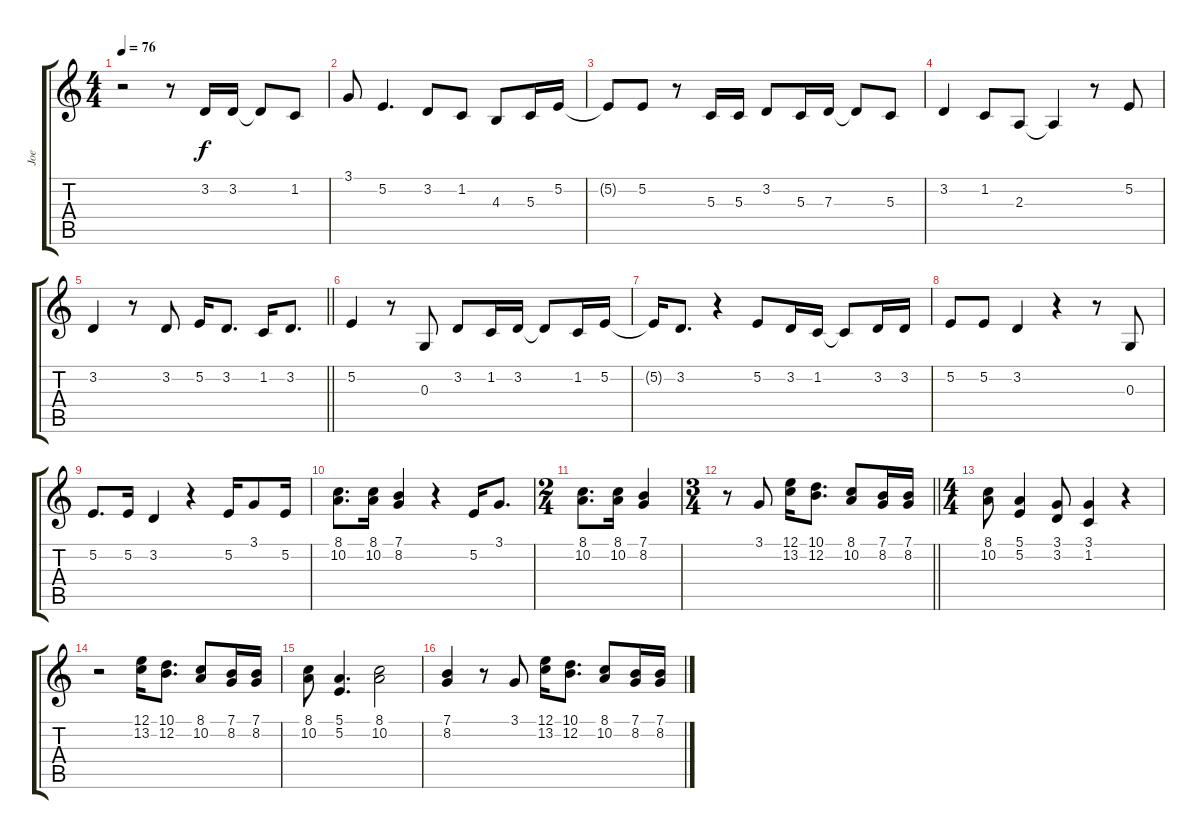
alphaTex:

\track ("Joe" "Joe") {instrument lead1square}
\staff {score tabs}
\tuning (E4 B3 G3 D3 A2 E2) {hide}
\ts (4 4)
\tempo 76
\clef g2
\ks aminor
r.2{dy f} r.8 3.2.16 3.2.16 3.2{t}.8 1.2.8 |
3.1.8 5.2.4{d} 3.2.8 1.2.8 4.3.8 5.3.16 5.2.16 |
5.2{t}.8 5.2.8 r.8 5.3.16 5.3.16 3.2.8 5.3.16 7.3.16 7.3{t}.8 5.3.8 |
3.2.4 1.2.8 2.3.8 2.3{t}.4 r.8 5.2.8 |
\barLineRight lightlight
3.2.4 r.8 3.2.8 5.2.16 3.2.8{d} 1.2.16 3.2.8{d} |
5.2.4 r.8 0.3.8 3.2.8 1.2.16 3.2.16 3.2{t}.8 1.2.16 5.2.16 |
5.2{t}.16 3.2.8{d} r.4 5.2.8 3.2.16 1.2.16 1.2{t}.8 3.2.16 3.2.16 |
5.2.8 5.2.8 3.2.4 r.4 r.8 0.3.8 |
5.2.8{d} 5.2.16 3.2.4 r.4 5.2.16 3.1.8 5.2.16 |
(8.1 10.2).8{d} (8.1 10.2).16 (7.1 8.2).4 r.4 5.2.16 3.1.8{d} |
\ts (2 4)
(8.1 10.2).8{d} (8.1 10.2).16 (7.1 8.2).4 |
\ts (3 4)
\barLineRight lightlight
r.8 3.1.8 (12.1 13.2).16 (10.1 12.2).8{d} (8.1 10.2).8 (7.1 8.2).16 (7.1 8.2).16 |
\ts (4 4)
(8.1 10.2).8 (5.1 5.2).4 (3.1 3.2).8 (3.1 1.2).4 r.4 |
r.2 (12.1 13.2).16 (10.1 12.2).8{d} (8.1 10.2).8 (7.1 8.2).16 (7.1 8.2).16 |
(8.1 10.2).8 (5.1 5.2).4{d} (8.1 10.2).2 |
(7.1 8.2).4 r.8 3.1.8 (12.1 13.2).16 (10.1 12.2).8{d} (8.1 10.2).8 (7.1 8.2).16 (7.1 8.2).16
